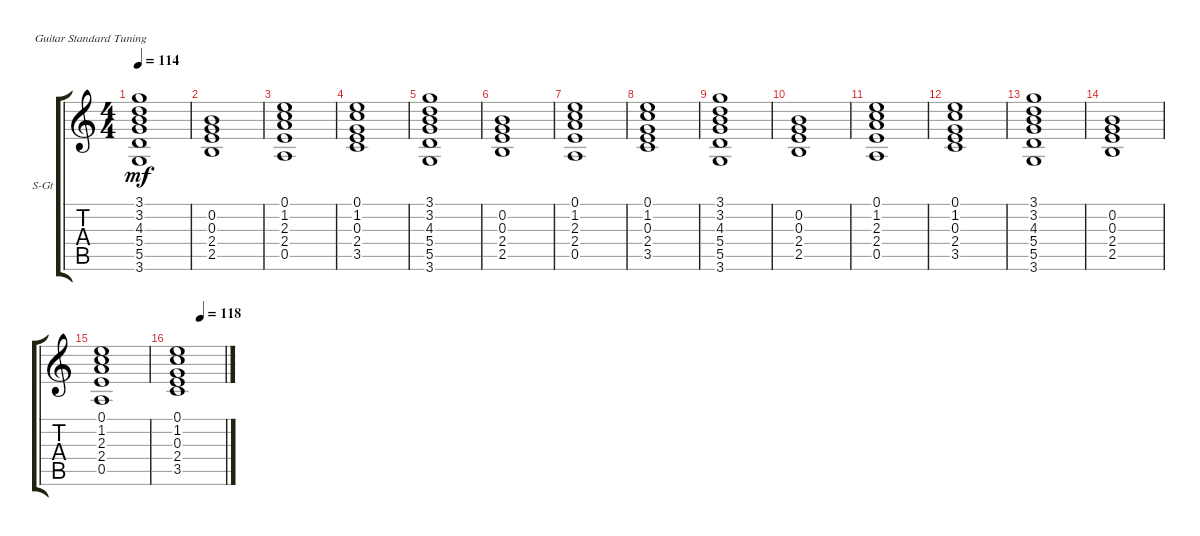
\defaultSystemsLayout 4
\bracketExtendMode groupsimilarinstruments
\firstSystemTrackNameOrientation horizontal
\otherSystemsTrackNameOrientation horizontal
\track ("Steel Guitar" "S-Gt") {instrument acousticguitarsteel}
\staff {score tabs}
\tuning (E4 B3 G3 D3 A2 E2)
\ts (4 4)
\tempo 114
\clef g2
\ks c
(3.6 5.5 5.4 4.3 3.2 3.1).1{dy mf} |
(2.4 0.3 0.2 2.5).1 |
(0.5 2.4 2.3 1.2 0.1).1 |
(3.5 2.4 0.3 1.2 0.1).1 |
(3.6 5.5 5.4 4.3 3.2 3.1).1 |
(2.4 0.3 0.2 2.5).1 |
(0.5 2.4 2.3 1.2 0.1).1 |
(3.5 2.4 0.3 1.2 0.1).1 |
(3.6 5.5 5.4 4.3 3.2 3.1).1 |
(2.4 0.3 0.2 2.5).1 |
(0.5 2.4 2.3 1.2 0.1).1 |
(3.5 2.4 0.3 1.2 0.1).1 |
(3.6 5.5 5.4 4.3 3.2 3.1).1 |
(2.4 0.3 0.2 2.5).1 |
(0.5 2.4 2.3 1.2 0.1).1 |
\tempo (118 0.5)
(3.5 2.4 0.3 1.2 0.1).1
